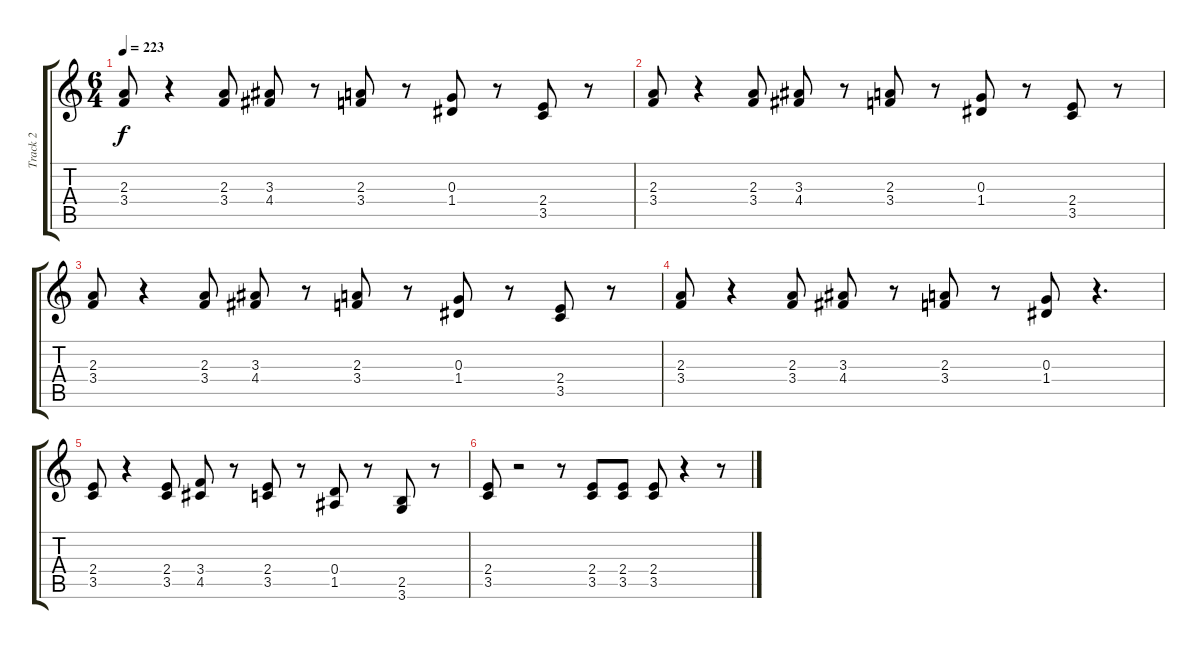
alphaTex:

\track ("Track 2" "Track 2") {instrument acousticguitarsteel}
\staff {score tabs}
\tuning (E4 B3 G3 D3 A2 E2) {hide}
\ts (6 4)
\tempo 223
\clef g2
\ks c
(2.3 3.4).8{dy f} r.4 (2.3 3.4).8 (3.3 4.4).8 r.8 (2.3 3.4).8 r.8 (0.3 1.4).8 r.8 (2.4 3.5).8 r.8 |
(2.3 3.4).8 r.4 (2.3 3.4).8 (3.3 4.4).8 r.8 (2.3 3.4).8 r.8 (0.3 1.4).8 r.8 (2.4 3.5).8 r.8 |
(2.3 3.4).8 r.4 (2.3 3.4).8 (3.3 4.4).8 r.8 (2.3 3.4).8 r.8 (0.3 1.4).8 r.8 (2.4 3.5).8 r.8 |
(2.3 3.4).8 r.4 (2.3 3.4).8 (3.3 4.4).8 r.8 (2.3 3.4).8 r.8 (0.3 1.4).8 r.4{d} |
(2.4 3.5).8 r.4 (2.4 3.5).8 (3.4 4.5).8 r.8 (2.4 3.5).8 r.8 (0.4 1.5).8 r.8 (2.5 3.6).8 r.8 |
(2.4 3.5).8 r.2 r.8 (2.4 3.5).8 (2.4 3.5).8 (2.4 3.5).8 r.4 r.8
